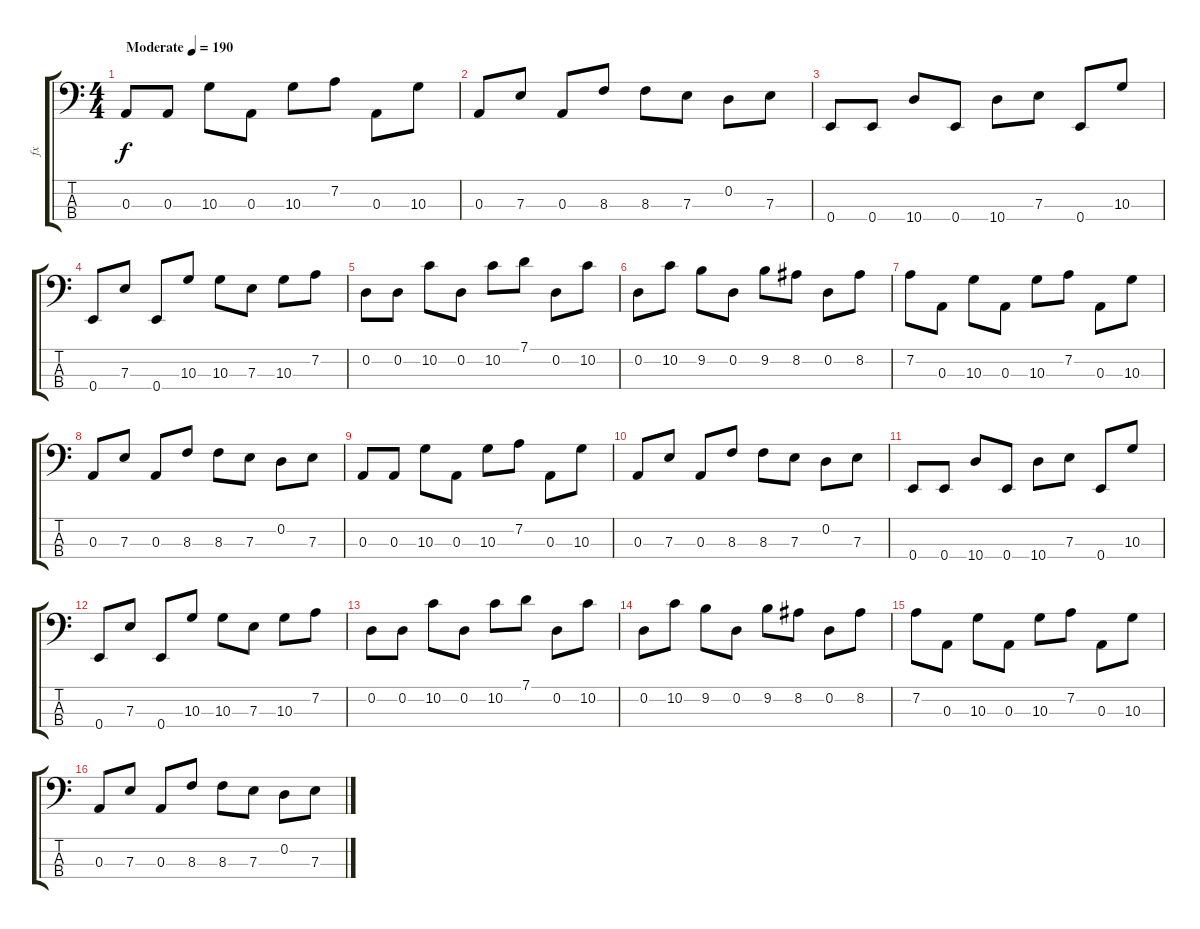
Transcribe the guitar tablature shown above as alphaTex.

\track ("fx" "fx") {instrument electricbassfinger}
\staff {score tabs}
\tuning (G2 D2 A1 E1) {hide}
\ts (4 4)
\tempo (190 "Moderate")
\clef f4
\ks c
0.3.8{dy f instrument electricbassfinger} 0.3.8 10.3.8 0.3.8 10.3.8 7.2.8 0.3.8 10.3.8 |
0.3.8 7.3.8 0.3.8 8.3.8 8.3.8 7.3.8 0.2.8 7.3.8 |
0.4.8 0.4.8 10.4.8 0.4.8 10.4.8 7.3.8 0.4.8 10.3.8 |
0.4.8 7.3.8 0.4.8 10.3.8 10.3.8 7.3.8 10.3.8 7.2.8 |
0.2.8 0.2.8 10.2.8 0.2.8 10.2.8 7.1.8 0.2.8 10.2.8 |
0.2.8 10.2.8 9.2.8 0.2.8 9.2.8 8.2.8 0.2.8 8.2.8 |
7.2.8 0.3.8 10.3.8 0.3.8 10.3.8 7.2.8 0.3.8 10.3.8 |
0.3.8 7.3.8 0.3.8 8.3.8 8.3.8 7.3.8 0.2.8 7.3.8 |
0.3.8 0.3.8 10.3.8 0.3.8 10.3.8 7.2.8 0.3.8 10.3.8 |
0.3.8 7.3.8 0.3.8 8.3.8 8.3.8 7.3.8 0.2.8 7.3.8 |
0.4.8 0.4.8 10.4.8 0.4.8 10.4.8 7.3.8 0.4.8 10.3.8 |
0.4.8 7.3.8 0.4.8 10.3.8 10.3.8 7.3.8 10.3.8 7.2.8 |
0.2.8 0.2.8 10.2.8 0.2.8 10.2.8 7.1.8 0.2.8 10.2.8 |
0.2.8 10.2.8 9.2.8 0.2.8 9.2.8 8.2.8 0.2.8 8.2.8 |
7.2.8 0.3.8 10.3.8 0.3.8 10.3.8 7.2.8 0.3.8 10.3.8 |
0.3.8 7.3.8 0.3.8 8.3.8 8.3.8 7.3.8 0.2.8 7.3.8
